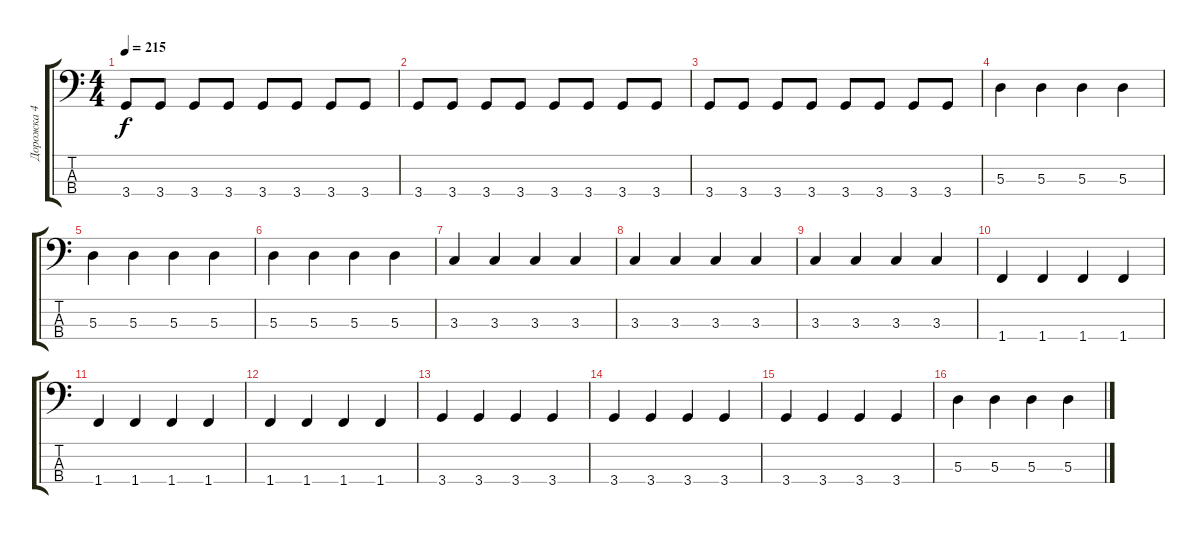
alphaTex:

\track ("Дорожка 4" "Дорожка 4") {instrument electricbassfinger}
\staff {score tabs}
\tuning (G2 D2 A1 E1) {hide}
\ts (4 4)
\tempo 215
\clef f4
\ks c
3.4.8{dy f} 3.4.8 3.4.8 3.4.8 3.4.8 3.4.8 3.4.8 3.4.8 |
3.4.8 3.4.8 3.4.8 3.4.8 3.4.8 3.4.8 3.4.8 3.4.8 |
3.4.8 3.4.8 3.4.8 3.4.8 3.4.8 3.4.8 3.4.8 3.4.8 |
5.3.4 5.3.4 5.3.4 5.3.4 |
5.3.4 5.3.4 5.3.4 5.3.4 |
5.3.4 5.3.4 5.3.4 5.3.4 |
3.3.4 3.3.4 3.3.4 3.3.4 |
3.3.4 3.3.4 3.3.4 3.3.4 |
3.3.4 3.3.4 3.3.4 3.3.4 |
1.4.4 1.4.4 1.4.4 1.4.4 |
1.4.4 1.4.4 1.4.4 1.4.4 |
1.4.4 1.4.4 1.4.4 1.4.4 |
3.4.4 3.4.4 3.4.4 3.4.4 |
3.4.4 3.4.4 3.4.4 3.4.4 |
3.4.4 3.4.4 3.4.4 3.4.4 |
5.3.4 5.3.4 5.3.4 5.3.4
